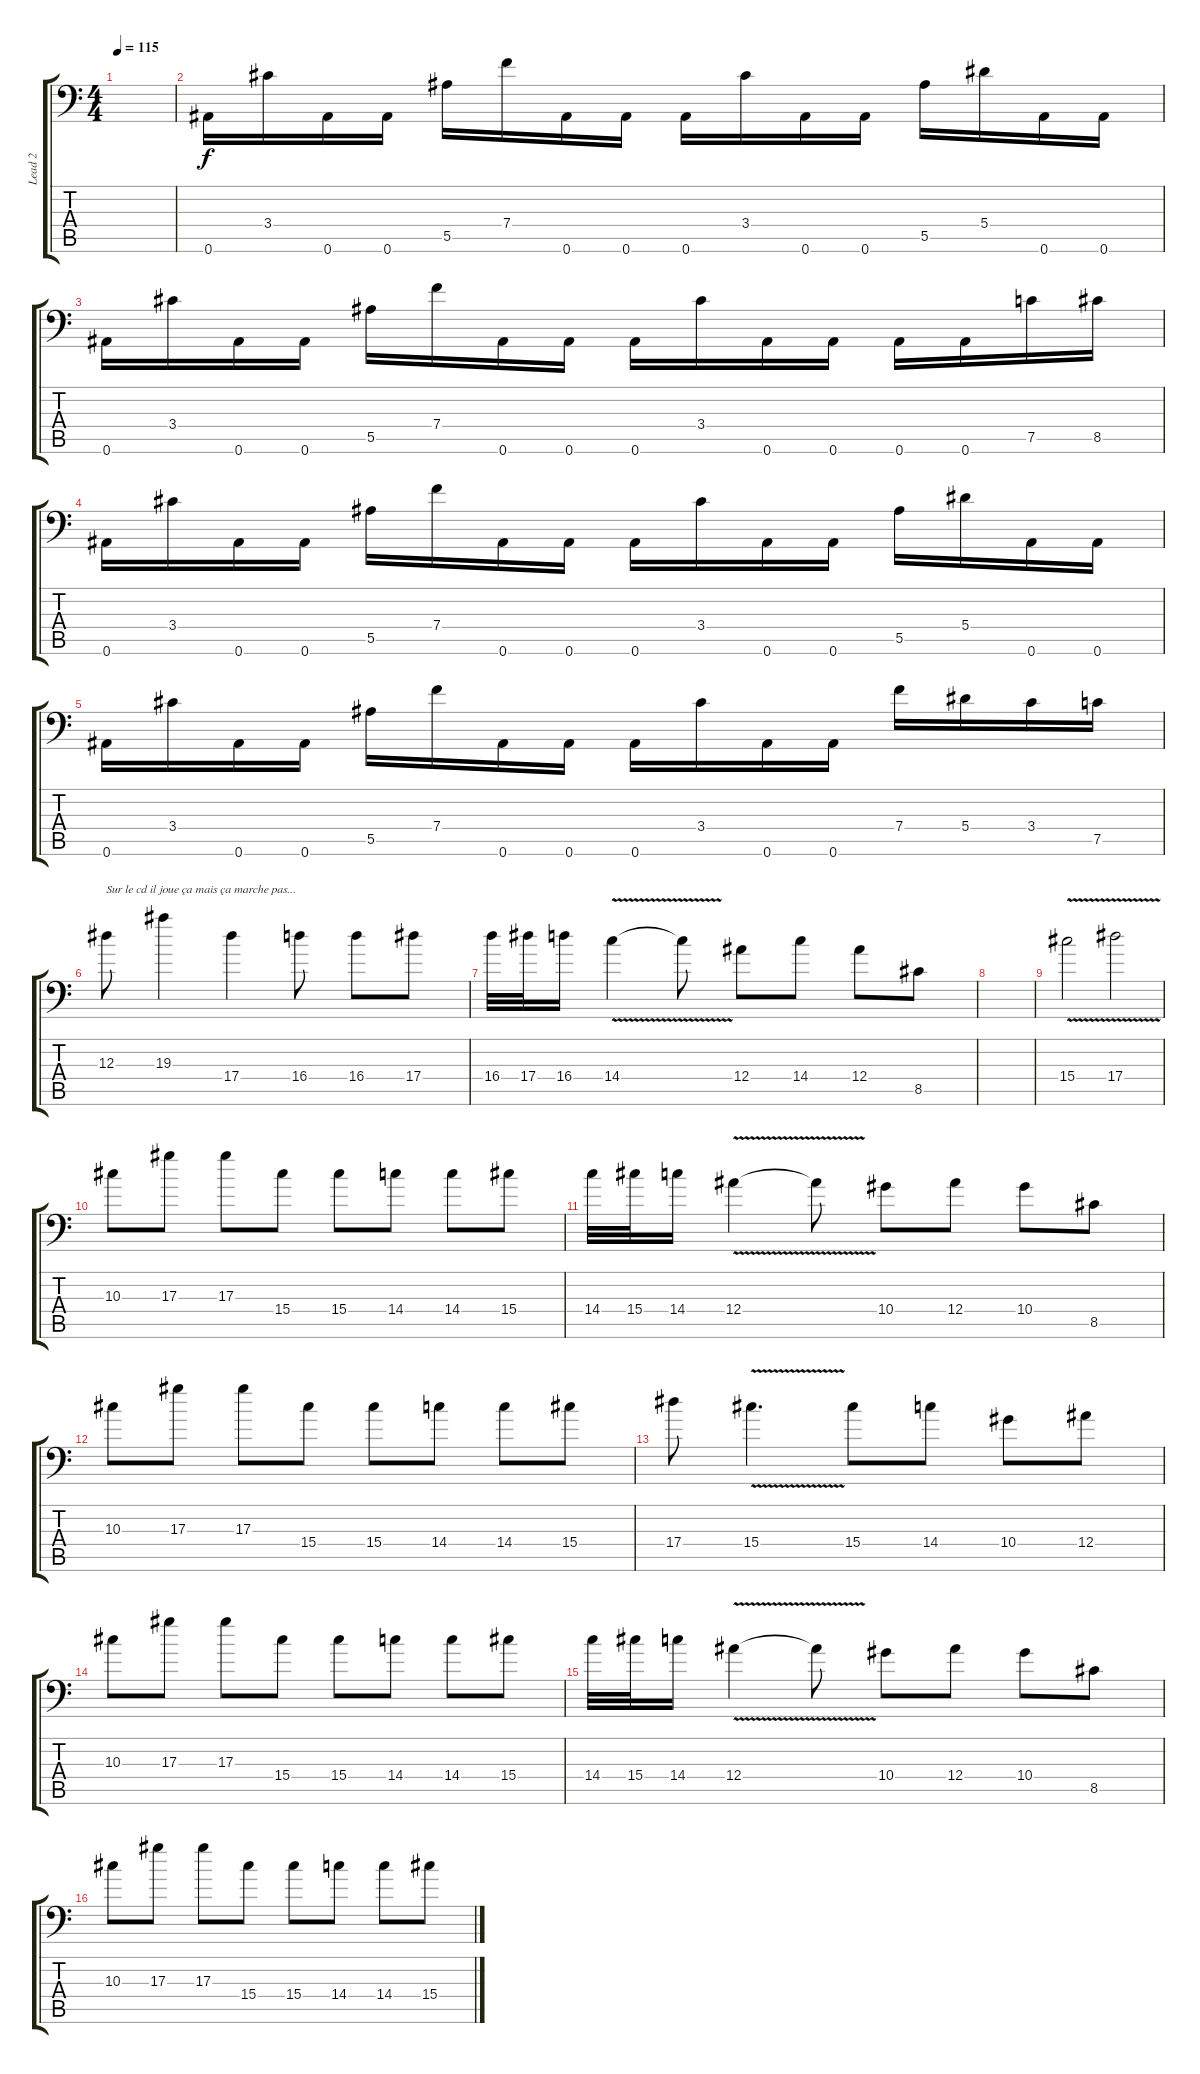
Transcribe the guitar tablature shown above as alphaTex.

\track ("Lead 2" "Lead 2") {instrument distortionguitar}
\staff {score tabs}
\tuning (C4 G3 Eb3 Bb2 F2 Bb1) {hide}
\ts (4 4)
\tempo 115
\clef f4
\ks c
|
0.6.16 3.4.16 0.6.16 0.6.16 5.5.16 7.4.16 0.6.16 0.6.16 0.6.16 3.4.16 0.6.16 0.6.16 5.5.16 5.4.16 0.6.16 0.6.16 |
0.6.16 3.4.16 0.6.16 0.6.16 5.5.16 7.4.16 0.6.16 0.6.16 0.6.16 3.4.16 0.6.16 0.6.16 0.6.16 0.6.16 7.5.16 8.5.16 |
0.6.16 3.4.16 0.6.16 0.6.16 5.5.16 7.4.16 0.6.16 0.6.16 0.6.16 3.4.16 0.6.16 0.6.16 5.5.16 5.4.16 0.6.16 0.6.16 |
0.6.16 3.4.16 0.6.16 0.6.16 5.5.16 7.4.16 0.6.16 0.6.16 0.6.16 3.4.16 0.6.16 0.6.16 7.4.16 5.4.16 3.4.16 7.5.16 |
12.3.8{txt "Sur le cd il joue ça mais ça marche pas..." instrument electricguitarjazz} 19.3.4 17.4.4 16.4.8 16.4.8 17.4.8 |
16.4.32 17.4.32 16.4.16 14.4{v}.4 14.4{t}.8 12.4.8 14.4.8 12.4.8 8.5.8 |
|
15.4{v}.2 17.4{v}.2 |
10.3.8 17.3.8 17.3.8 15.4.8 15.4.8 14.4.8 14.4.8 15.4.8 |
14.4.32 15.4.32 14.4.16 12.4{v}.4 12.4{t}.8 10.4.8 12.4.8 10.4.8 8.5.8 |
10.3.8 17.3.8 17.3.8 15.4.8 15.4.8 14.4.8 14.4.8 15.4.8 |
17.4.8 15.4{v}.4{d} 15.4.8 14.4.8 10.4.8 12.4.8 |
10.3.8 17.3.8 17.3.8 15.4.8 15.4.8 14.4.8 14.4.8 15.4.8 |
14.4.32 15.4.32 14.4.16 12.4{v}.4 12.4{t}.8 10.4.8 12.4.8 10.4.8 8.5.8 |
10.3.8 17.3.8 17.3.8 15.4.8 15.4.8 14.4.8 14.4.8 15.4.8
